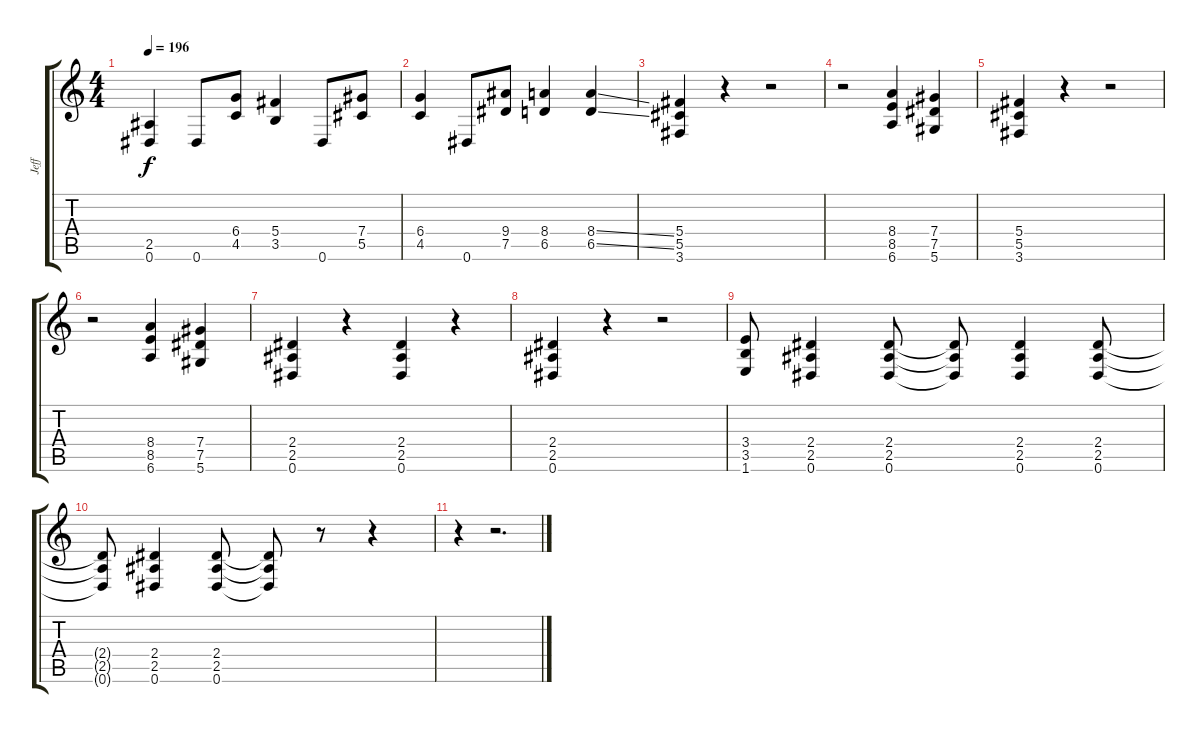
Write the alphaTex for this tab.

\track ("Jeff" "Jeff") {instrument distortionguitar}
\staff {score tabs}
\tuning (Eb4 Bb3 Gb3 Db3 Ab2 Eb2) {hide}
\ts (4 4)
\tempo 196
\clef g2
\ks c
(2.5 0.6).4{dy f} 0.6.8 (6.4 4.5).8 (5.4 3.5).4 0.6.8 (7.4 5.5).8 |
(6.4 4.5).4 0.6.8 (9.4 7.5).8 (8.4 6.5).4 (8.4{ss} 6.5{ss}).4 |
(5.4 5.5 3.6).4 r.4 r.2 |
r.2 (8.4 8.5 6.6).4 (7.4 7.5 5.6).4 |
(5.4 5.5 3.6).4 r.4 r.2 |
r.2 (8.4 8.5 6.6).4 (7.4 7.5 5.6).4 |
(2.4 2.5 0.6).4 r.4 (2.4 2.5 0.6).4 r.4 |
(2.4 2.5 0.6).4 r.4 r.2 |
(3.4 3.5 1.6).8 (2.4 2.5 0.6).4 (2.4 2.5 0.6).8 (2.4{t} 2.5{t} 0.6{t}).8 (2.4 2.5 0.6).4 (2.4 2.5 0.6).8 |
(2.4{t} 2.5{t} 0.6{t}).8 (2.4 2.5 0.6).4 (2.4 2.5 0.6).8 (2.4{t} 2.5{t} 0.6{t}).8 r.8 r.4 |
r.4 r.2{d}
